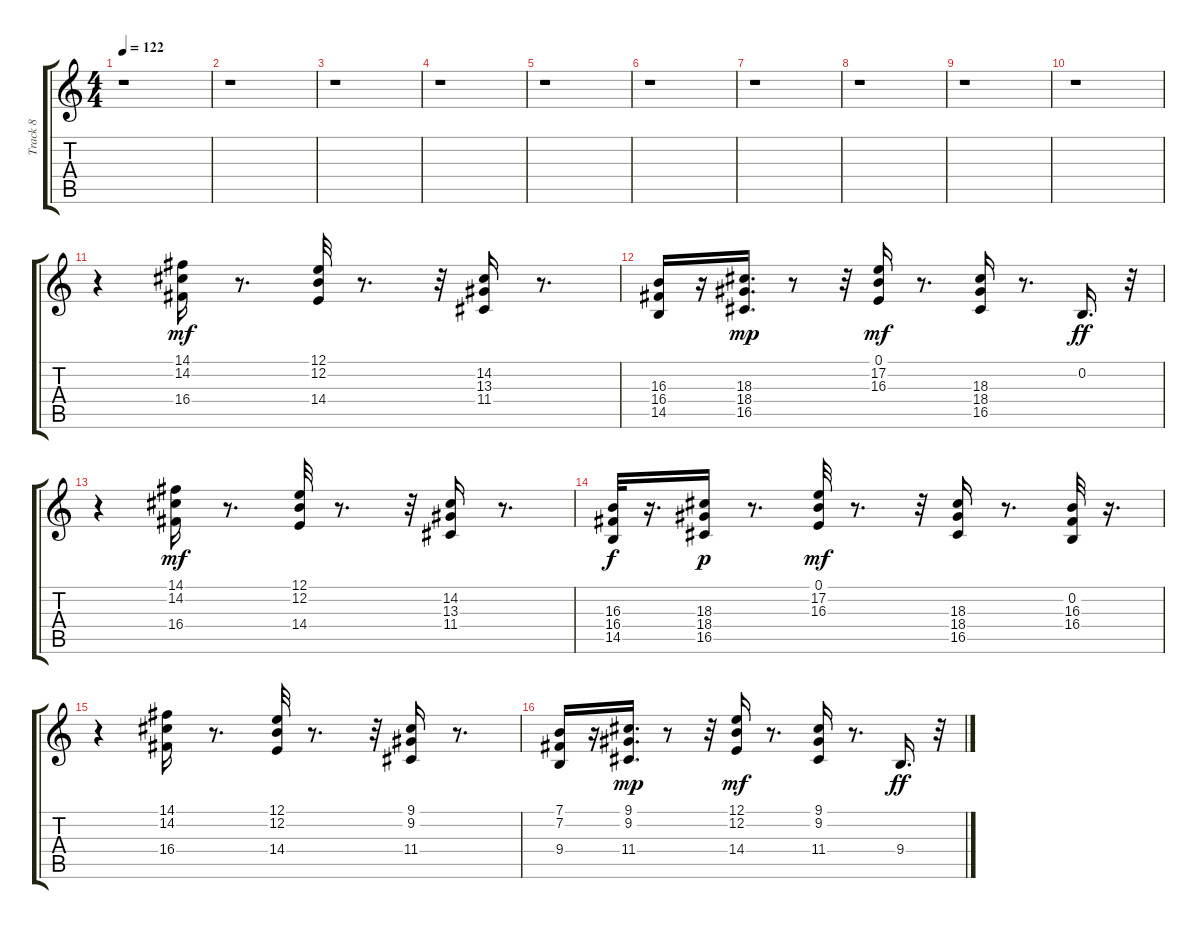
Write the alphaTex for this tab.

\track ("Track 8" "Track 8") {instrument xylophone}
\staff {score tabs}
\tuning (E4 B3 G3 D3 A2 E2) {hide}
\ts (4 4)
\tempo 122
\clef g2
\ks c
r.1{dy ff} |
r.1 |
r.1 |
r.1 |
r.1 |
r.1 |
r.1 |
r.1 |
r.1 |
r.1 |
r.4 (14.1 14.2 16.4).16{dy mf} r.8{d} (12.1 12.2 14.4).32 r.8{d} r.32 (14.2 13.3 11.4).16 r.8{d} |
(16.3 16.4 14.5).16 r.16 (18.3 18.4 16.5).16{d dy mp} r.8 r.32 (0.1 17.2 16.3).16{dy mf} r.8{d} (18.3 18.4 16.5).16 r.8{d} 0.2.16{d dy ff} r.32 |
r.4 (14.1 14.2 16.4).16{dy mf} r.8{d} (12.1 12.2 14.4).32 r.8{d} r.32 (14.2 13.3 11.4).16 r.8{d} |
(16.3 16.4 14.5).32{dy f} r.16{d} (18.3 18.4 16.5).16{dy p} r.8{d} (0.1 17.2 16.3).32{dy mf} r.8{d} r.32 (18.3 18.4 16.5).16 r.8{d} (0.2 16.3 16.4).32 r.16{d} |
r.4 (14.1 14.2 16.4).16 r.8{d} (12.1 12.2 14.4).32 r.8{d} r.32 (9.1 9.2 11.4).16 r.8{d} |
(7.1 7.2 9.4).16 r.16 (9.1 9.2 11.4).16{d dy mp} r.8 r.32 (12.1 12.2 14.4).16{dy mf} r.8{d} (9.1 9.2 11.4).16 r.8{d} 9.4.16{d dy ff} r.32
